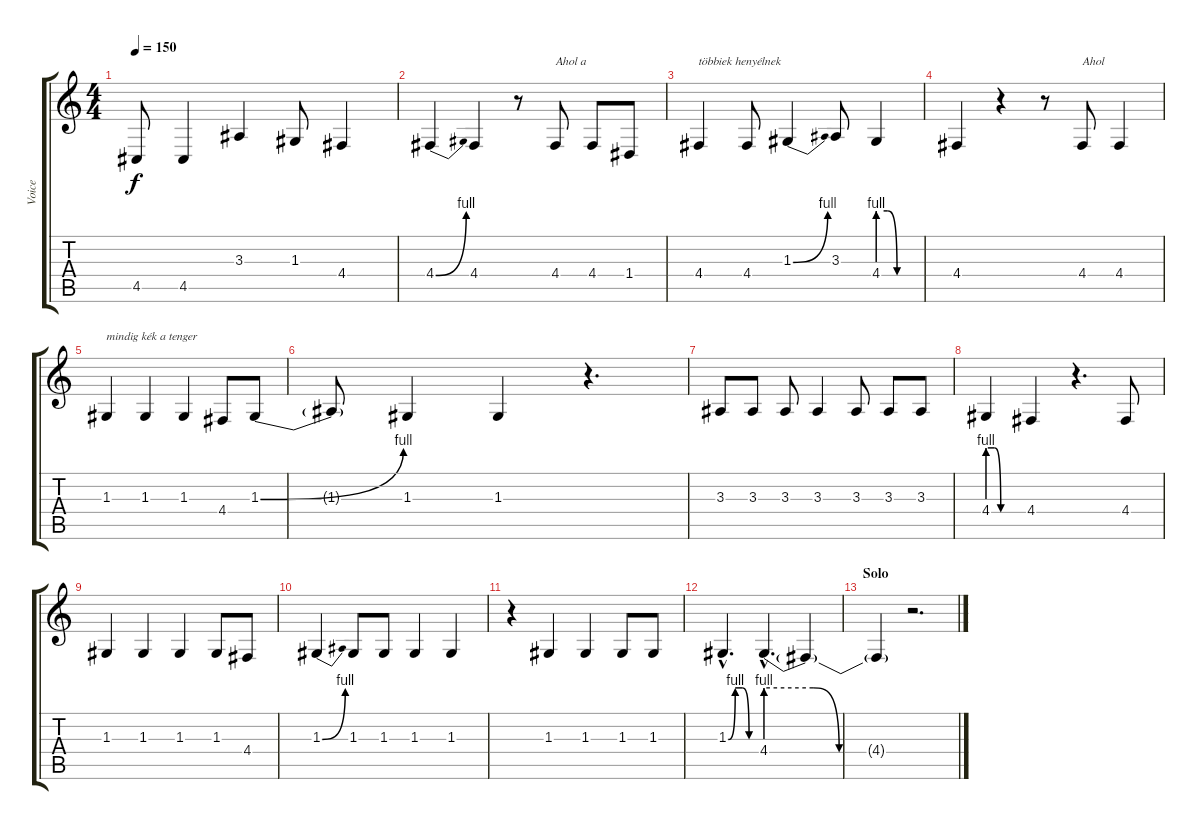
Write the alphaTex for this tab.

\track ("Voice" "Voice") {instrument lead5charang}
\staff {score tabs}
\tuning (E4 B3 G3 D3 A2 E2) {hide}
\ts (4 4)
\tempo 150
\clef g2
\ks c
4.5{t}.8{dy f} 4.5.4 3.3.4 1.3.8 4.4.4 |
4.4{be (bend 0 0 60 4)}.4 4.4.4 r.8 4.4.8{txt "Ahol a"} 4.4.8 1.4.8 |
4.4.4{txt "többiek henyélnek"} 4.4.8 1.3{be (bend 0 0 60 4)}.4 3.3.8 4.4{be (custom 0 4 13 4 27 0 40 0 60 0)}.4 |
4.4.4 r.4 r.8 4.4.8{txt "Ahol"} 4.4.4 |
1.3.4{txt "mindig kék a tenger"} 1.3.4 1.3.4 4.4.8 1.3{be (bend 0 0 60 4)}.8 |
1.3{t}.8 1.3.4 1.3.4 r.4{d} |
3.3.8 3.3.8 3.3.8 3.3.4 3.3.8 3.3.8 3.3.8 |
4.4{be (custom 0 4 11 4 22 0 40 0 60 0)}.4 4.4.4 r.4{d} 4.4.8 |
1.3.4 1.3.4 1.3.4 1.3.8 4.4.8 |
1.3{be (bend 0 0 60 4)}.4 1.3.8 1.3.8 1.3.4 1.3.4 |
r.4 1.3.4 1.3.4 1.3.8 1.3.8 |
1.3{be (custom 0 0 15 4 30 4 45 0 60 0) hac}.4{d} 4.4{be (custom 0 4 20 4 31 0 60 0) hac}.4{d} 4.4{t}.4 |
\section ("" "Solo")
4.4{t}.4 r.2{d}
